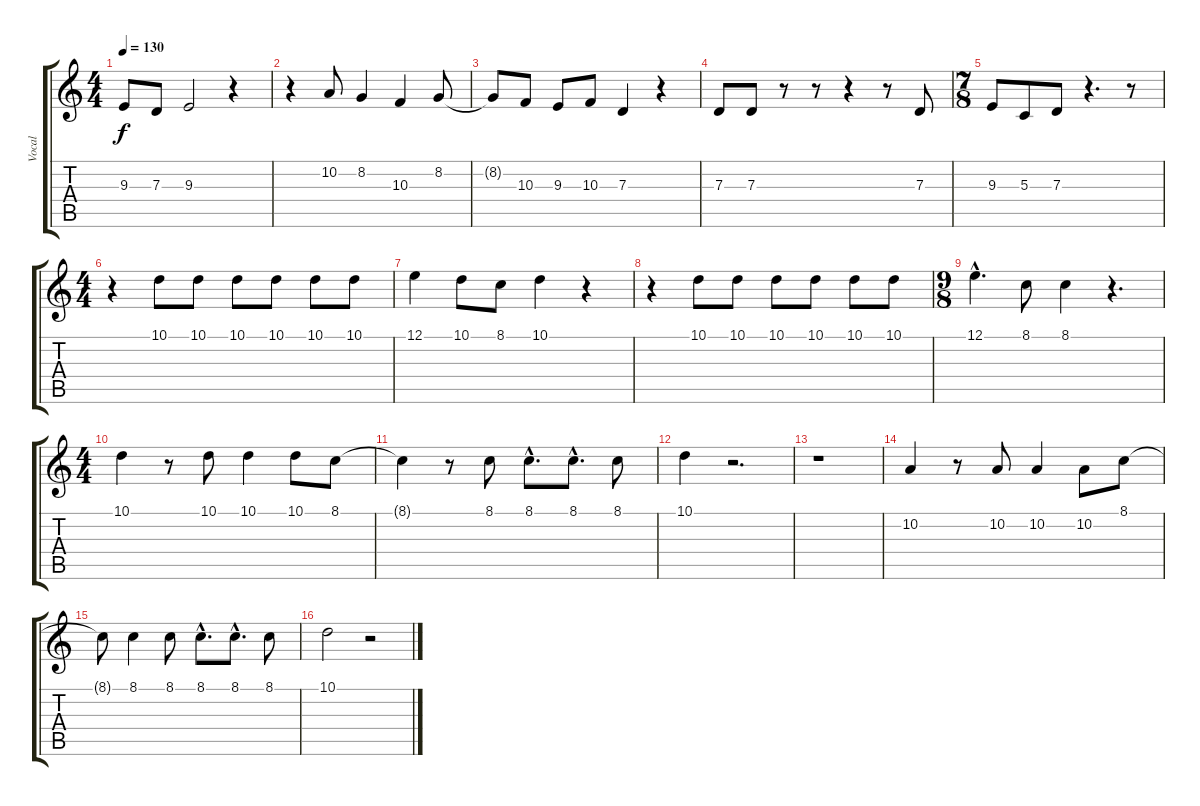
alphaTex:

\track ("Vocal" "Vocal") {instrument lead6voice}
\staff {score tabs}
\tuning (E4 B3 G3 D3 A2 E2) {hide}
\ts (4 4)
\tempo 130
\clef g2
\ks c
9.3.8{dy f} 7.3.8 9.3.2 r.4 |
r.4 10.2.8 8.2.4 10.3.4 8.2.8 |
8.2{t}.8 10.3.8 9.3.8 10.3.8 7.3.4 r.4 |
7.3.8 7.3.8 r.8 r.8 r.4 r.8 7.3.8 |
\ts (7 8)
9.3.8 5.3.8 7.3.8 r.4{d} r.8 |
\ts (4 4)
r.4 10.1.8 10.1.8 10.1.8 10.1.8 10.1.8 10.1.8 |
12.1.4 10.1.8 8.1.8 10.1.4 r.4 |
r.4 10.1.8 10.1.8 10.1.8 10.1.8 10.1.8 10.1.8 |
\ts (9 8)
12.1{hac}.4{d} 8.1.8 8.1.4 r.4{d} |
\ts (4 4)
10.1.4 r.8 10.1.8 10.1.4 10.1.8 8.1.8 |
8.1{t}.4 r.8 8.1.8 8.1{hac}.8{d} 8.1{hac}.8{d} 8.1.8 |
10.1.4 r.2{d} |
r.1 |
10.2.4 r.8 10.2.8 10.2.4 10.2.8 8.1.8 |
8.1{t}.8 8.1.4 8.1.8 8.1{hac}.8{d} 8.1{hac}.8{d} 8.1.8 |
10.1.2 r.2
